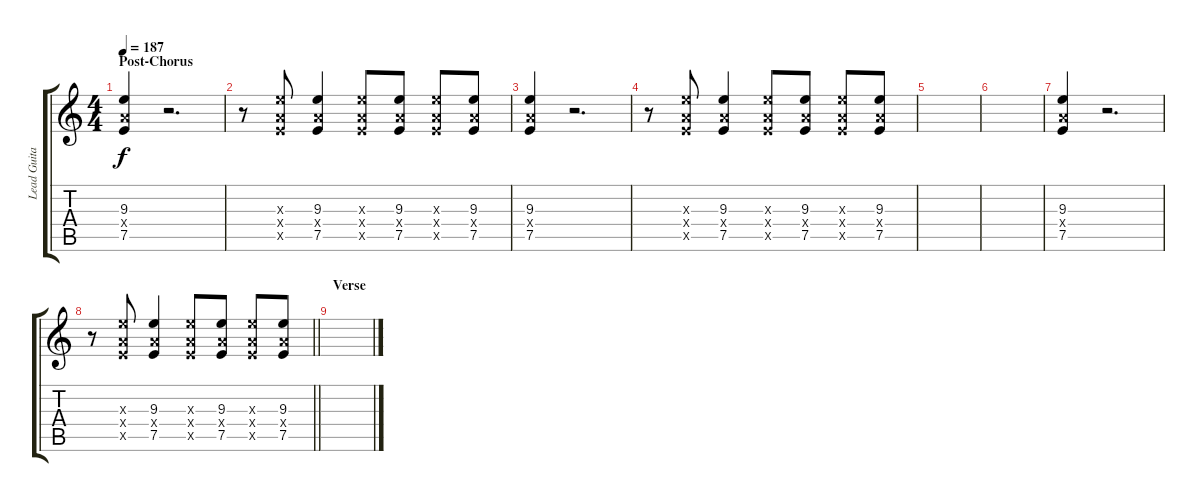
\track ("Lead Guitar" "Lead Guita") {instrument overdrivenguitar}
\staff {score tabs}
\tuning (E4 B3 G3 D3 A2 E2) {hide}
\ts (4 4)
\section ("" "Post-Chorus")
\tempo 187
\clef g2
\ks c
(9.3 7.4{x} 7.5).4{dy f} r.2{d} |
r.8 (9.3{x} 7.4{x} 7.5{x}).8 (9.3 7.4{x} 7.5).4 (9.3{x} 7.4{x} 7.5{x}).8 (9.3 7.4{x} 7.5).8 (9.3{x} 7.4{x} 7.5{x}).8 (9.3 7.4{x} 7.5).8 |
(9.3 7.4{x} 7.5).4 r.2{d} |
r.8 (9.3{x} 7.4{x} 7.5{x}).8 (9.3 7.4{x} 7.5).4 (9.3{x} 7.4{x} 7.5{x}).8 (9.3 7.4{x} 7.5).8 (9.3{x} 7.4{x} 7.5{x}).8 (9.3 7.4{x} 7.5).8 |
|
|
(9.3 7.4{x} 7.5).4 r.2{d} |
\barLineRight lightlight
r.8 (9.3{x} 7.4{x} 7.5{x}).8 (9.3 7.4{x} 7.5).4 (9.3{x} 7.4{x} 7.5{x}).8 (9.3 7.4{x} 7.5).8 (9.3{x} 7.4{x} 7.5{x}).8 (9.3 7.4{x} 7.5).8 |
\section ("" "Verse")
